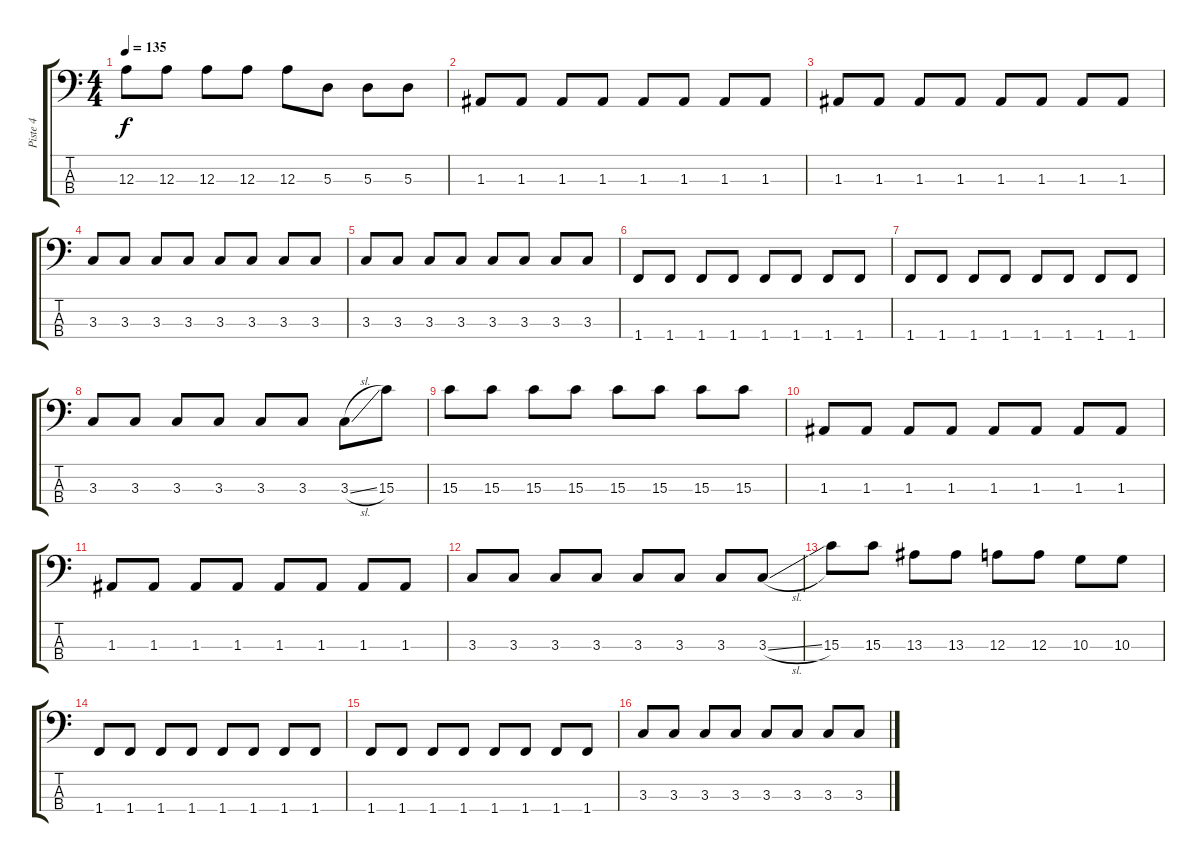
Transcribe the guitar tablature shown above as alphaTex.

\track ("Piste 4" "Piste 4") {instrument electricbassfinger}
\staff {score tabs}
\tuning (G2 D2 A1 E1) {hide}
\ts (4 4)
\tempo 135
\clef f4
\ks c
12.3.8{dy f} 12.3.8 12.3.8 12.3.8 12.3.8 5.3.8 5.3.8 5.3.8 |
1.3.8 1.3.8 1.3.8 1.3.8 1.3.8 1.3.8 1.3.8 1.3.8 |
1.3.8 1.3.8 1.3.8 1.3.8 1.3.8 1.3.8 1.3.8 1.3.8 |
3.3.8 3.3.8 3.3.8 3.3.8 3.3.8 3.3.8 3.3.8 3.3.8 |
3.3.8 3.3.8 3.3.8 3.3.8 3.3.8 3.3.8 3.3.8 3.3.8 |
1.4.8 1.4.8 1.4.8 1.4.8 1.4.8 1.4.8 1.4.8 1.4.8 |
1.4.8 1.4.8 1.4.8 1.4.8 1.4.8 1.4.8 1.4.8 1.4.8 |
3.3.8 3.3.8 3.3.8 3.3.8 3.3.8 3.3.8 3.3{sl}.8 15.3.8 |
15.3.8 15.3.8 15.3.8 15.3.8 15.3.8 15.3.8 15.3.8 15.3.8 |
1.3.8 1.3.8 1.3.8 1.3.8 1.3.8 1.3.8 1.3.8 1.3.8 |
1.3.8 1.3.8 1.3.8 1.3.8 1.3.8 1.3.8 1.3.8 1.3.8 |
3.3.8 3.3.8 3.3.8 3.3.8 3.3.8 3.3.8 3.3.8 3.3{sl}.8 |
15.3.8 15.3.8 13.3.8 13.3.8 12.3.8 12.3.8 10.3.8 10.3.8 |
1.4.8 1.4.8 1.4.8 1.4.8 1.4.8 1.4.8 1.4.8 1.4.8 |
1.4.8 1.4.8 1.4.8 1.4.8 1.4.8 1.4.8 1.4.8 1.4.8 |
3.3.8 3.3.8 3.3.8 3.3.8 3.3.8 3.3.8 3.3.8 3.3.8
